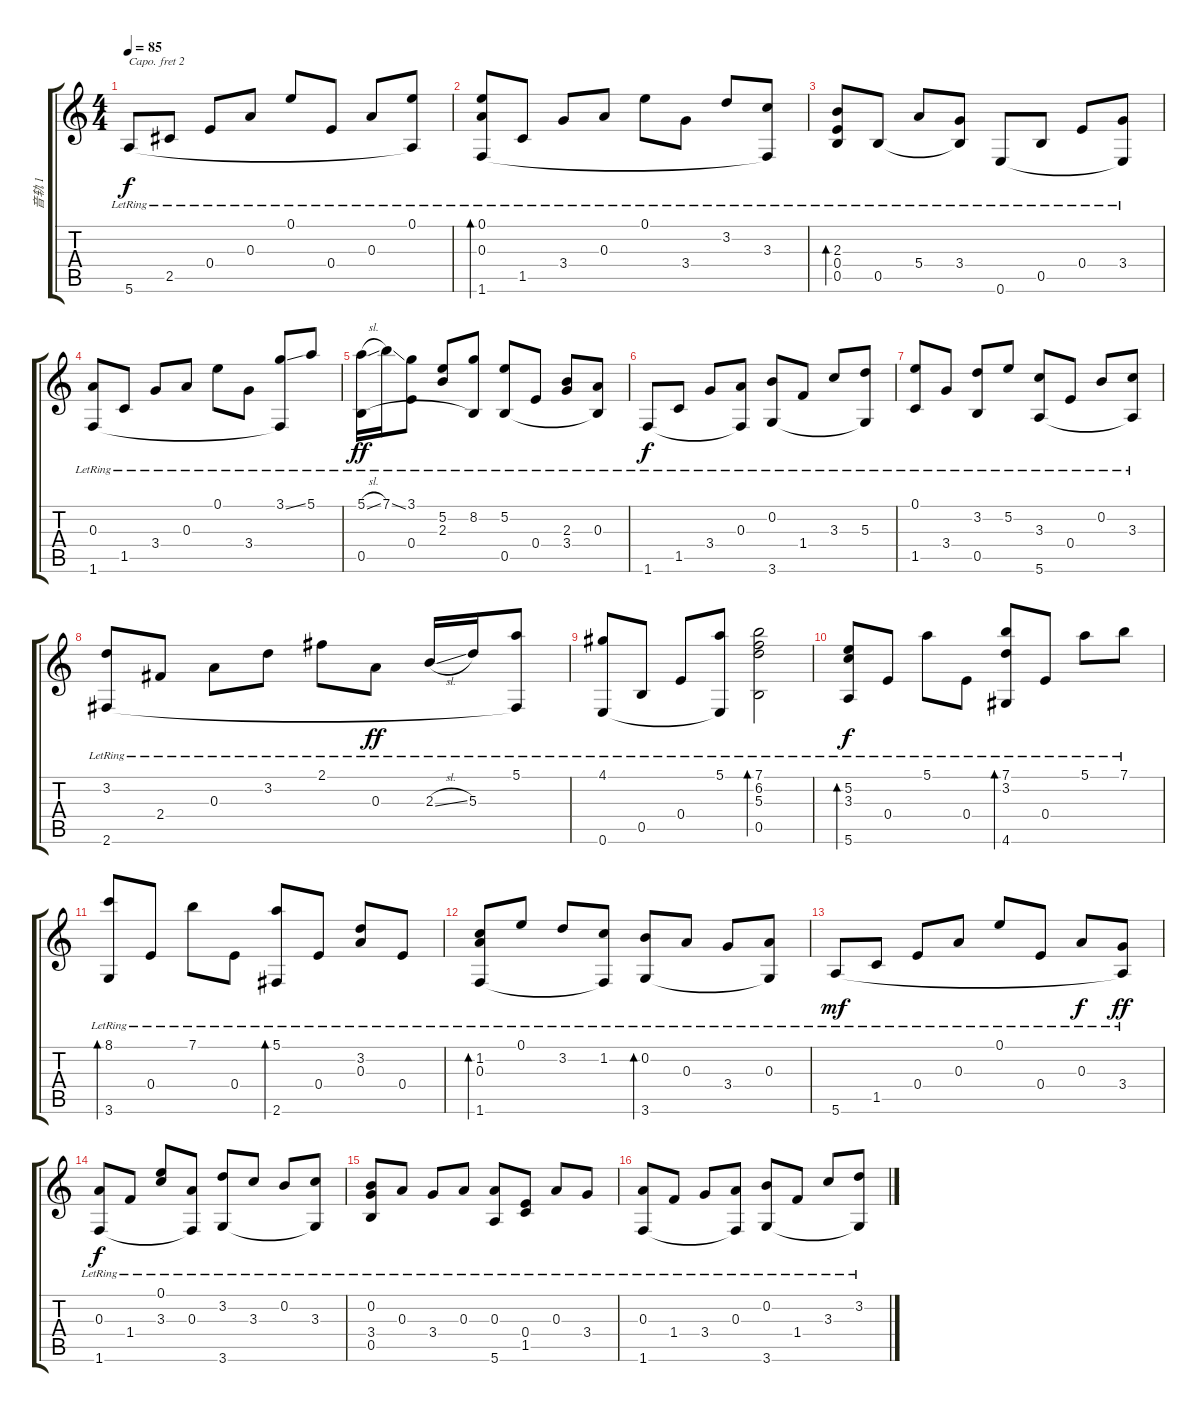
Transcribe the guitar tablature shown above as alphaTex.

\track ("音轨 1" "音轨 1") {instrument acousticguitarsteel}
\staff {score tabs}
\capo 2
\tuning (D4 A3 G3 D3 A2 D2) {hide}
\ts (4 4)
\tempo 85
\clef g2
\ks c
5.6{lr}.8{dy f} 2.5{lr}.8 0.4{lr}.8 0.3{lr}.8 0.1{lr}.8 0.4{lr}.8 0.3{lr}.8 (0.1{lr} 5.6{t}).8 |
(0.1{lr} 0.3{lr} 1.6{lr}).8{bd 240} 1.5{lr}.8 3.4{lr}.8 0.3{lr}.8 0.1{lr}.8 3.4{lr}.8 3.2{lr}.8 (3.3{lr} 1.6{t}).8 |
(2.3{lr} 0.4{lr} 0.5{lr}).8{bd 240} 0.5{lr}.8 5.4{lr}.8 (3.4{lr} 0.5{t}).8 0.6{lr}.8 0.5{lr}.8 0.4{lr}.8 (3.4{lr} 0.6{t}).8 |
(0.3{lr} 1.6{lr}).8 1.5{lr}.8 3.4{lr}.8 0.3{lr}.8 0.1{lr}.8 3.4{lr}.8 (3.1{ss lr} 1.6{t}).8 5.1{lr}.8 |
(5.1{sl lr} 0.5{lr}).16{dy ff} 7.1{ss lr}.16 (3.1{lr} 0.4{lr}).8 (5.2{lr} 2.3{lr}).8 (8.2{lr} 0.5{t}).8 (5.2{lr} 0.5{lr}).8 0.4{lr}.8 (2.3{lr} 3.4{lr}).8 (0.3{lr} 0.5{t}).8 |
1.6{lr}.8{dy f} 1.5{lr}.8 3.4{lr}.8 (0.3{lr} 1.6{t}).8 (0.2{lr} 3.6{lr}).8 1.4{lr}.8 3.3{lr}.8 (5.3{lr} 3.6{t}).8 |
(0.1{lr} 1.5{lr}).8 3.4{lr}.8 (3.2{lr} 0.5{lr}).8 5.2{lr}.8 (3.3{lr} 5.6{lr}).8 0.4{lr}.8 0.2{lr}.8 (3.3{lr} 5.6{t}).8 |
(3.2{lr} 2.6{lr}).8 2.4{lr}.8 0.3{lr}.8 3.2{lr}.8 2.1{lr}.8 0.3{lr}.8{dy ff} 2.3{sl lr}.16 5.3{lr}.16 (5.1{lr} 2.6{t}).8 |
(4.1{lr} 0.6{lr}).8 0.5{lr}.8 0.4{lr}.8 (5.1{lr} 0.6{t}).8 (7.1{lr} 6.2{lr} 5.3{lr} 0.5{lr}).2{bd 240} |
(5.2{lr} 3.3{lr} 5.6{lr}).8{bd 240 dy f} 0.4{lr}.8 5.1{lr}.8 0.4{lr}.8 (7.1{lr} 3.2{lr} 4.6{lr}).8{bd 240} 0.4{lr}.8 5.1{lr}.8 7.1{lr}.8 |
(8.1{lr} 3.6{lr}).8{bd 240} 0.4{lr}.8 7.1{lr}.8 0.4{lr}.8 (5.1{lr} 2.6{lr}).8{bd 240} 0.4{lr}.8 (3.2{lr} 0.3{lr}).8 0.4{lr}.8 |
(1.2{lr} 0.3{lr} 1.6{lr}).8{bd 240} 0.1{lr}.8 3.2{lr}.8 (1.2{lr} 1.6{t}).8 (0.2{lr} 3.6{lr}).8{bd 240} 0.3{lr}.8 3.4{lr}.8 (0.3{lr} 3.6{t}).8 |
5.6{lr}.8{dy mf} 1.5{lr}.8 0.4{lr}.8 0.3{lr}.8 0.1{lr}.8 0.4{lr}.8 0.3{lr}.8{dy f} (3.4{lr} 5.6{t}).8{dy ff} |
(0.3{lr} 1.6{lr}).8{dy f} 1.4{lr}.8 (0.1{lr} 3.3{lr}).8 (0.3{lr} 1.6{t}).8 (3.2{lr} 3.6{lr}).8 3.3{lr}.8 0.2{lr}.8 (3.3{lr} 3.6{t}).8 |
(0.2{lr} 3.4{lr} 0.5{lr}).8 0.3{lr}.8 3.4{lr}.8 0.3{lr}.8 (0.3{lr} 5.6{lr}).8 (0.4{lr} 1.5{lr}).8 0.3{lr}.8 3.4{lr}.8 |
(0.3{lr} 1.6{lr}).8 1.4{lr}.8 3.4{lr}.8 (0.3{lr} 1.6{t}).8 (0.2{lr} 3.6{lr}).8 1.4{lr}.8 3.3{lr}.8 (3.2{lr} 3.6{t}).8
